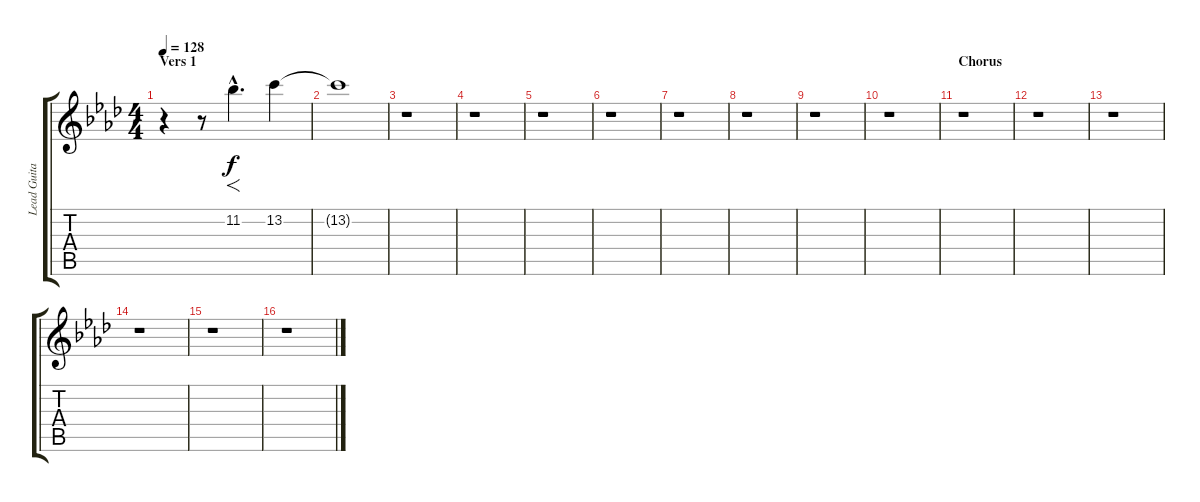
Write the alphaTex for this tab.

\track ("Lead Guitar" "Lead Guita") {instrument distortionguitar}
\staff {score tabs}
\tuning (E4 B3 G3 D3 A2 D2) {hide}
\ts (4 4)
\section ("" "Vers 1")
\tempo 128
\clef g2
\ks fminor
r.4{dy f} r.8 11.2{hac}.4{f d volume 9} 13.2.4{volume 0} |
13.2{t}.1 |
r.1 |
r.1 |
r.1 |
r.1 |
r.1 |
r.1 |
r.1 |
r.1 |
\section ("" "Chorus")
r.1 |
r.1 |
r.1 |
r.1 |
r.1 |
r.1
